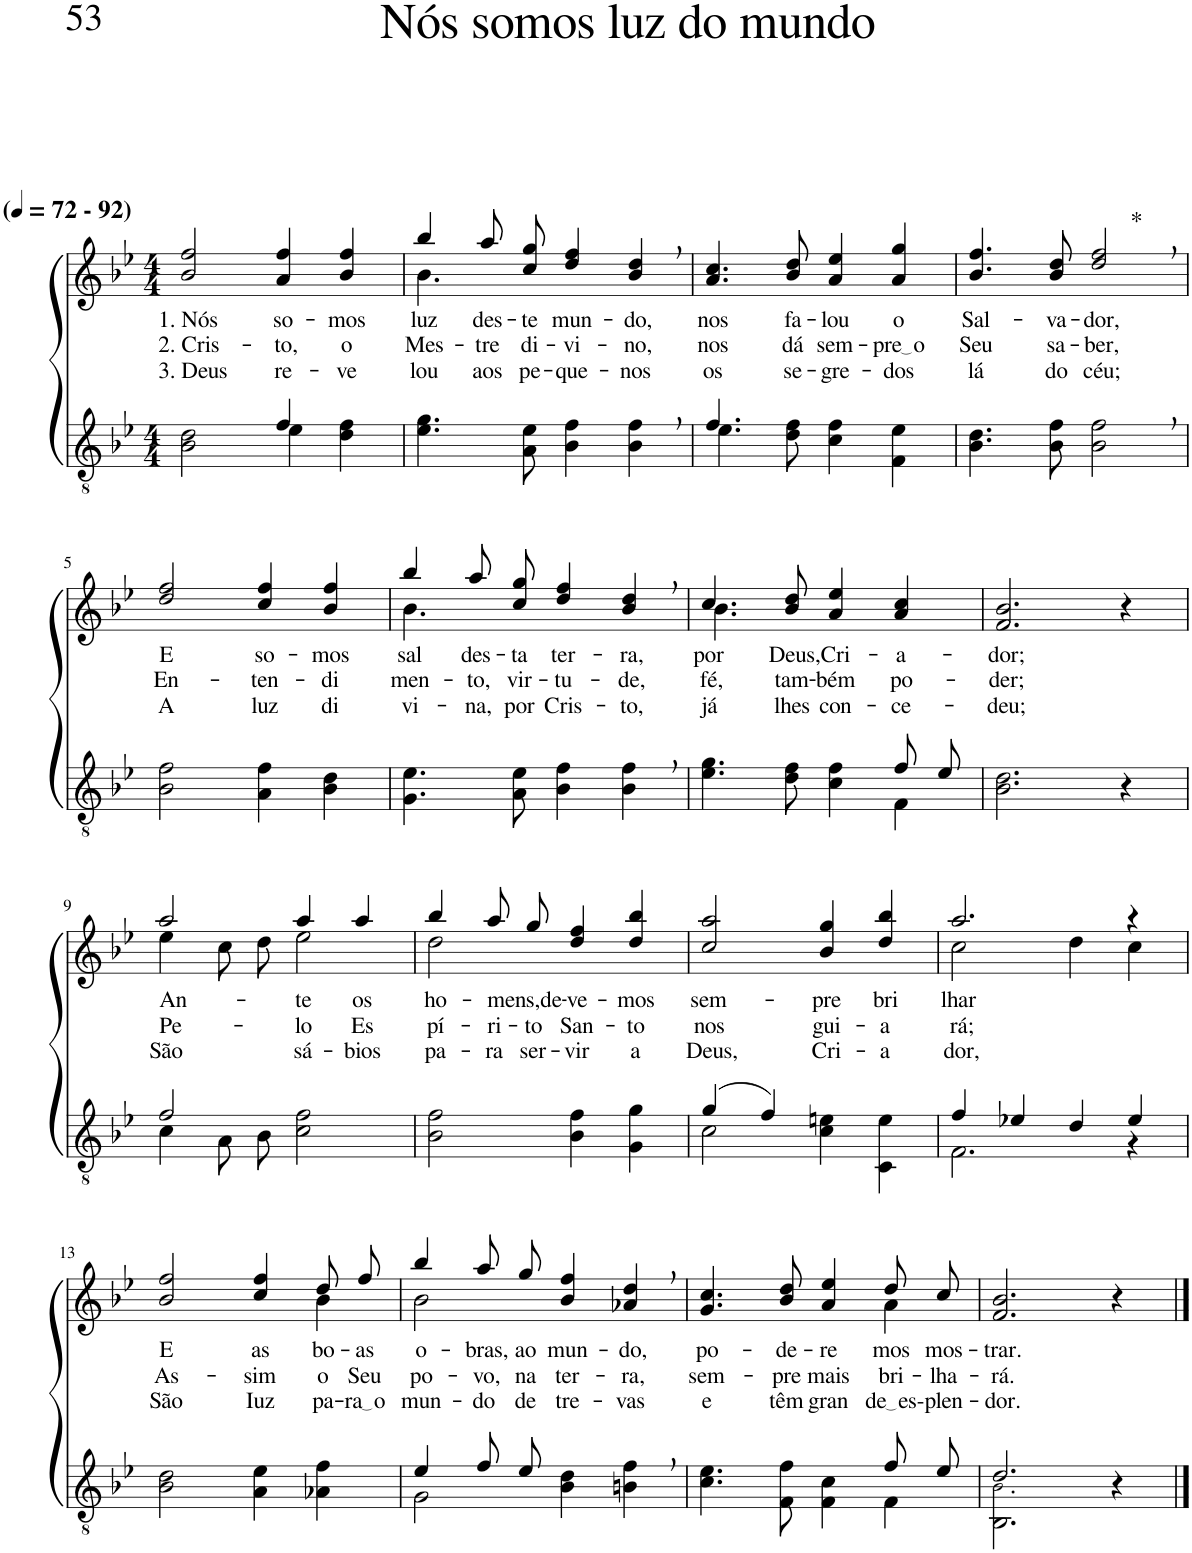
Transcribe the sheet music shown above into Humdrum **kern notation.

**kern	**kern	**text	**text	**text	**harte
*part2	*part1	*part1	*part1	*part1	*part1
*staff2	*staff1	*staff1	*staff1	*staff1	*
*I"Parte III e IV	*I"Parte I e II	*	*	*	*
*clefGv2	*clefG2	*	*	*	*
*Trd4c7	*Trd4c7	*	*	*	*
*k[b-e-]	*k[b-e-]	*	*	*	*
*M4/4	*M4/4	*	*	*	*
*MM72	*MM72	*	*	*	*
=1	=1	=1	=1	=1	=1
*^	*	*	*	*	*
!	!	!LO:TX:a:B:t=(	!	!	!	!
!	!	!LO:TX:a:B:t=- 92)	!	!	!	!
!	!	!	!LO:LY:b	!LO:LY:b	!LO:LY:b	!
2ryy	2B-\ 2d\	2b-/ 2ff/	1. Nós	2. Cris-	3. Deus	.
!	!	!	!LO:LY:b	!LO:LY:b	!LO:LY:b	!
4f/	4e-\	4a/ 4ff/	so-	-to,	re-	.
!	!	!	!LO:LY:b	!LO:LY:b	!LO:LY:b	!
4ryy	4d\ 4f\	4b-/ 4ff/	-mos	o	-ve-	.
=2	=2	=2	=2	=2	=2	=2
*	*	*^	*	*	*	*
!	!	!	!	!LO:LY:b	!LO:LY:b	!LO:LY:b	!
*v	*v	*	*	*	*	*	*
4.e-\ 4.g\	4bb-/	4.b-\	luz	Mes-	-lou	.
!	!	!	!LO:LY:b	!LO:LY:b	!LO:LY:b	!
.	8aa\L	.	des-	-tre	aos	.
!	!	!	!LO:LY:b	!LO:LY:b	!LO:LY:b	!
8A\ 8e-\	8cc\ 8gg\J	2ryy	-te	di-	pe-	.
!	!	!	!LO:LY:b	!LO:LY:b	!LO:LY:b	!
4B-\ 4f\	4dd/ 4ff/	.	mun-	-vi-	-que-	.
!	!	!	!LO:LY:b	!LO:LY:b	!LO:LY:b	!
4B-\, 4f\,	4b-/, 4dd/,	.	-do,	-no,	-nos	.
.	.	8ryy	.	.	.	.
=3	=3	=3	=3	=3	=3	=3
*^	*	*	*	*	*	*
!	!	!	!	!LO:LY:b	!LO:LY:b	!LO:LY:b	!
*	*	*v	*v	*	*	*	*
4.f/	4.e-\	4.a/ 4.cc/	nos	nos	os	.
!	!	!	!LO:LY:b	!LO:LY:b	!LO:LY:b	!
2ryy	8d\ 8f\	8b-/ 8dd/	fa-	dá	se-	.
!	!	!	!LO:LY:b	!LO:LY:b	!LO:LY:b	!
.	4c\ 4f\	4a/ 4ee-/	-lou	sem-	-gre-	.
!	!	!	!LO:LY:b	!LO:LY:b	!LO:LY:b	!
.	4F\ 4e-\	4a/ 4gg/	o	pre o	-dos	.
8ryy	.	.	.	.	.	.
*v	*v	*	*	*	*	*
=4	=4	=4	=4	=4	=4
!	!	!LO:LY:b	!LO:LY:b	!LO:LY:b	!
4.B-\ 4.d\	4.b-/ 4.ff/	Sal-	Seu	lá	.
!	!	!LO:LY:b	!LO:LY:b	!LO:LY:b	!
8B-\ 8f\	8b-/ 8dd/	-va-	sa-	do	.
!	!	!LO:LY:b	!LO:LY:b	!LO:LY:b	!LO:H:kt=*
2B-\, 2f\,	2dd/, 2ff/,	-dor,	-ber,	céu;	N
!!LO:LB:g=z
=5	=5	=5	=5	=5	=5
!	!	!LO:LY:b	!LO:LY:b	!LO:LY:b	!
2B-\ 2f\	2dd/ 2ff/	E	En-	A	.
!	!	!LO:LY:b	!LO:LY:b	!LO:LY:b	!
4A\ 4f\	4cc/ 4ff/	so-	-ten-	luz	.
!	!	!LO:LY:b	!LO:LY:b	!LO:LY:b	!
4B-\ 4d\	4b-/ 4ff/	-mos	-di-	di-	.
=6	=6	=6	=6	=6	=6
*	*^	*	*	*	*
!	!	!	!LO:LY:b	!LO:LY:b	!LO:LY:b	!
4.G\ 4.e-\	4bb-/	4.b-\	sal	-men-	-vi-	.
!	!	!	!LO:LY:b	!LO:LY:b	!LO:LY:b	!
.	8aa\L	.	des-	-to,	-na,	.
!	!	!	!LO:LY:b	!LO:LY:b	!LO:LY:b	!
8A\ 8e-\	8cc\ 8gg\J	2ryy	-ta	vir-	por	.
!	!	!	!LO:LY:b	!LO:LY:b	!LO:LY:b	!
4B-\ 4f\	4dd/ 4ff/	.	ter-	-tu-	Cris-	.
!	!	!	!LO:LY:b	!LO:LY:b	!LO:LY:b	!
4B-\, 4f\,	4b-/, 4dd/,	.	-ra,	-de,	-to,	.
.	.	8ryy	.	.	.	.
=7	=7	=7	=7	=7	=7	=7
*^	*	*	*	*	*	*
!	!	!	!	!LO:LY:b	!LO:LY:b	!LO:LY:b	!
2.ryy	4.e-\ 4.g\	4.cc/	4.b-\	por	fé,	já	.
!	!	!	!	!LO:LY:b	!LO:LY:b	!LO:LY:b	!
.	8d\ 8f\	8b-/ 8dd/	2ryy	Deus,	tam-	lhes	.
!	!	!	!	!LO:LY:b	!LO:LY:b	!LO:LY:b	!
.	4c\ 4f\	4a/ 4ee-/	.	Cri-	-bém	con-	.
!	!	!	!	!LO:LY:b	!LO:LY:b	!LO:LY:b	!
8f/L	4F\	4a/ 4cc/	.	-a-	po-	-ce-	.
8e-/J	.	.	8ryy	.	.	.	.
*v	*v	*	*	*	*	*	*
=8	=8	=8	=8	=8	=8	=8
!	!	!	!LO:LY:b	!LO:LY:b	!LO:LY:b	!
*	*v	*v	*	*	*	*
2.B-\ 2.d\	2.f/ 2.b-/	-dor;	-der;	-deu;	.
4r	4r	.	.	.	.
!!LO:LB:g=z
=9	=9	=9	=9	=9	=9
*^	*^	*	*	*	*
!	!	!	!	!LO:LY:b	!LO:LY:b	!LO:LY:b	!
2f/	4c\	2aa/	4ee-\	An-	Pe-	São	.
.	8A\L	.	8cc\L	.	.	.	.
.	8B-\J	.	8dd\J	.	.	.	.
!	!	!	!	!LO:LY:b	!LO:LY:b	!LO:LY:b	!
2ryy	2c\ 2f\	4aa/	2ee-\	-te	-lo	sá-	.
!	!	!	!	!LO:LY:b	!LO:LY:b	!LO:LY:b	!
.	.	4aa/	.	os	Es-	-bios	.
*v	*v	*	*	*	*	*	*
=10	=10	=10	=10	=10	=10	=10
!	!	!	!LO:LY:b	!LO:LY:b	!LO:LY:b	!
2B-\ 2f\	4bb-/	2dd\	ho-	-pí-	pa-	.
!	!	!	!LO:LY:b	!LO:LY:b	!LO:LY:b	!
.	8aa/L	.	-mens,de-	-ri-	-ra	.
!	!	!	!	!LO:LY:b	!LO:LY:b	!
.	8gg/J	.	.	-to	ser-	.
!	!	!	!LO:LY:b	!LO:LY:b	!LO:LY:b	!
4B-\ 4f\	4dd/ 4ff/	2ryy	-ve-	San-	-vir	.
!	!	!	!LO:LY:b	!LO:LY:b	!LO:LY:b	!
4G\ 4g\	4dd/ 4bb-/	.	-mos	-to	a	.
*	*v	*v	*	*	*	*
=11	=11	=11	=11	=11	=11
*^	*	*	*	*	*
!	!	!	!LO:LY:b	!LO:LY:b	!LO:LY:b	!
(4g/	2c\	2cc/ 2aa/	sem-	nos	Deus,	.
4f/)	.	.	.	.	.	.
!	!	!	!LO:LY:b	!LO:LY:b	!LO:LY:b	!
2ryy	4c\ 4en\	4b-/ 4gg/	-pre	gui-	Cri-	.
!	!	!	!LO:LY:b	!LO:LY:b	!LO:LY:b	!
.	4C\ 4e\	4dd/ 4bb-/	bri-	-a-	-a-	.
=12	=12	=12	=12	=12	=12	=12
*	*	*^	*	*	*	*
!	!	!	!	!LO:LY:b	!LO:LY:b	!LO:LY:b	!
4f/	2.F\	2.aa/	2cc\	-lhar	-rá;	-dor,	.
4e-X/	.	.	.	.	.	.	.
4d/	.	.	4dd\	.	.	.	.
4e-/	4r	4r	4cc\	.	.	.	.
!!LO:LB:g=z	!!
=13	=13	=13	=13	=13	=13	=13	=13
!	!	!	!	!LO:LY:b	!LO:LY:b	!LO:LY:b	!
*v	*v	*	*	*	*	*	*
2B-\ 2d\	2b-/ 2ff/	2.ryy	E	As-	São	.
!	!	!	!LO:LY:b	!LO:LY:b	!LO:LY:b	!
4A\ 4e-\	4cc/ 4ff/	.	as	-sim	Iuz	.
!	!	!	!LO:LY:b	!LO:LY:b	!LO:LY:b	!
4A-X\ 4f\	8dd/L	4b-\	bo-	o	pa-	.
!	!	!	!LO:LY:b	!LO:LY:b	!LO:LY:b	!
.	8ff/J	.	-as	Seu	ra o	.
=14	=14	=14	=14	=14	=14	=14
*^	*	*	*	*	*	*
!	!	!	!	!LO:LY:b	!LO:LY:b	!LO:LY:b	!
4e-/	2G\	4bb-/	2b-\	o-	po-	mun-	.
!	!	!	!	!LO:LY:b	!LO:LY:b	!LO:LY:b	!
8f/L	.	8aa/L	.	-bras,	-vo,	-do	.
!	!	!	!	!LO:LY:b	!LO:LY:b	!LO:LY:b	!
8e-/J	.	8gg/J	.	ao	na	de	.
!	!	!	!	!LO:LY:b	!LO:LY:b	!LO:LY:b	!
2ryy	4B-\ 4d\	4b-/ 4ff/	2ryy	mun-	ter-	tre-	.
!	!	!	!	!LO:LY:b	!LO:LY:b	!LO:LY:b	!
.	4Bn\ 4f\	4a-X/, 4dd/,	.	-do,	-ra,	-vas	.
=15	=15	=15	=15	=15	=15	=15	=15
!	!	!	!	!LO:LY:b	!LO:LY:b	!LO:LY:b	!
2.ryy	4.c\ 4.e-\	4.g/ 4.cc/	2.ryy	po-	sem-	e	.
!	!	!	!	!LO:LY:b	!LO:LY:b	!LO:LY:b	!
.	8F\ 8f\	8b-/ 8dd/	.	-de-	-pre	têm	.
!	!	!	!	!LO:LY:b	!LO:LY:b	!LO:LY:b	!
.	4F\ 4c\	4a/ 4ee-/	.	-re-	mais	gran-	.
!	!	!	!	!LO:LY:b	!LO:LY:b	!LO:LY:b	!
8f/L	4F\	8dd/L	4a\	-mos	bri-	de es-	.
!	!	!	!	!LO:LY:b	!LO:LY:b	!LO:LY:b	!
8e-/J	.	8cc/J	.	mos-	-lha-	plen-	.
*	*	*v	*v	*	*	*	*
=16	=16	=16	=16	=16	=16	=16
!	!	!	!LO:LY:b	!LO:LY:b	!LO:LY:b	!
2.d/	2.BB-\ 2.B-!\	2.f/ 2.b-/	-trar.	-rá.	-dor.	.
4r	4ryy	4r	.	.	.	.
*v	*v	*	*	*	*	*
==	==	==	==	==	==
*-	*-	*-	*-	*-	*-
